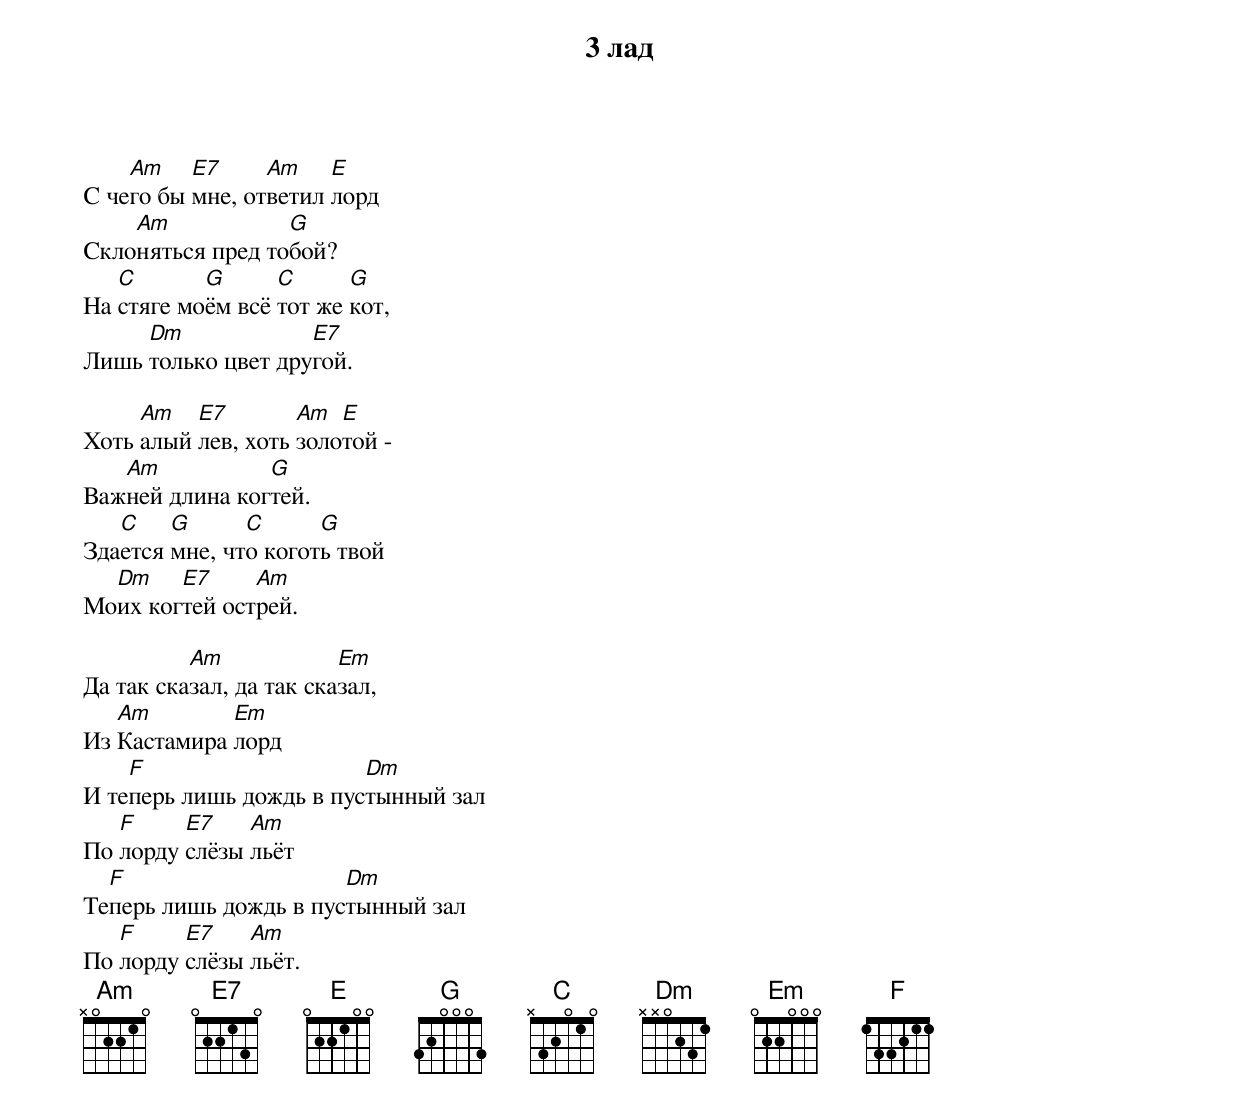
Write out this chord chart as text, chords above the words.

3 лад

    Am    E7     Am    E
С чего бы мне, ответил лорд
    Am            G
Склоняться пред тобой?
   C       G      C      G
На стяге моём всё тот же кот,
     Dm             E7
Лишь только цвет другой.

     Am   E7        Am  E
Хоть алый лев, хоть золотой -
   Am           G
Важней длина когтей.
   C    G      C      G
Здается мне, что коготь твой
  Dm    E7     Am
Моих когтей острей.

          Am             Em
Да так сказал, да так сказал,
   Am        Em
Из Кастамира лорд
    F                    Dm
И теперь лишь дождь в пустынный зал
   F     E7    Am
По лорду слёзы льёт
  F                    Dm
Теперь лишь дождь в пустынный зал
   F     E7    Am
По лорду слёзы льёт.
